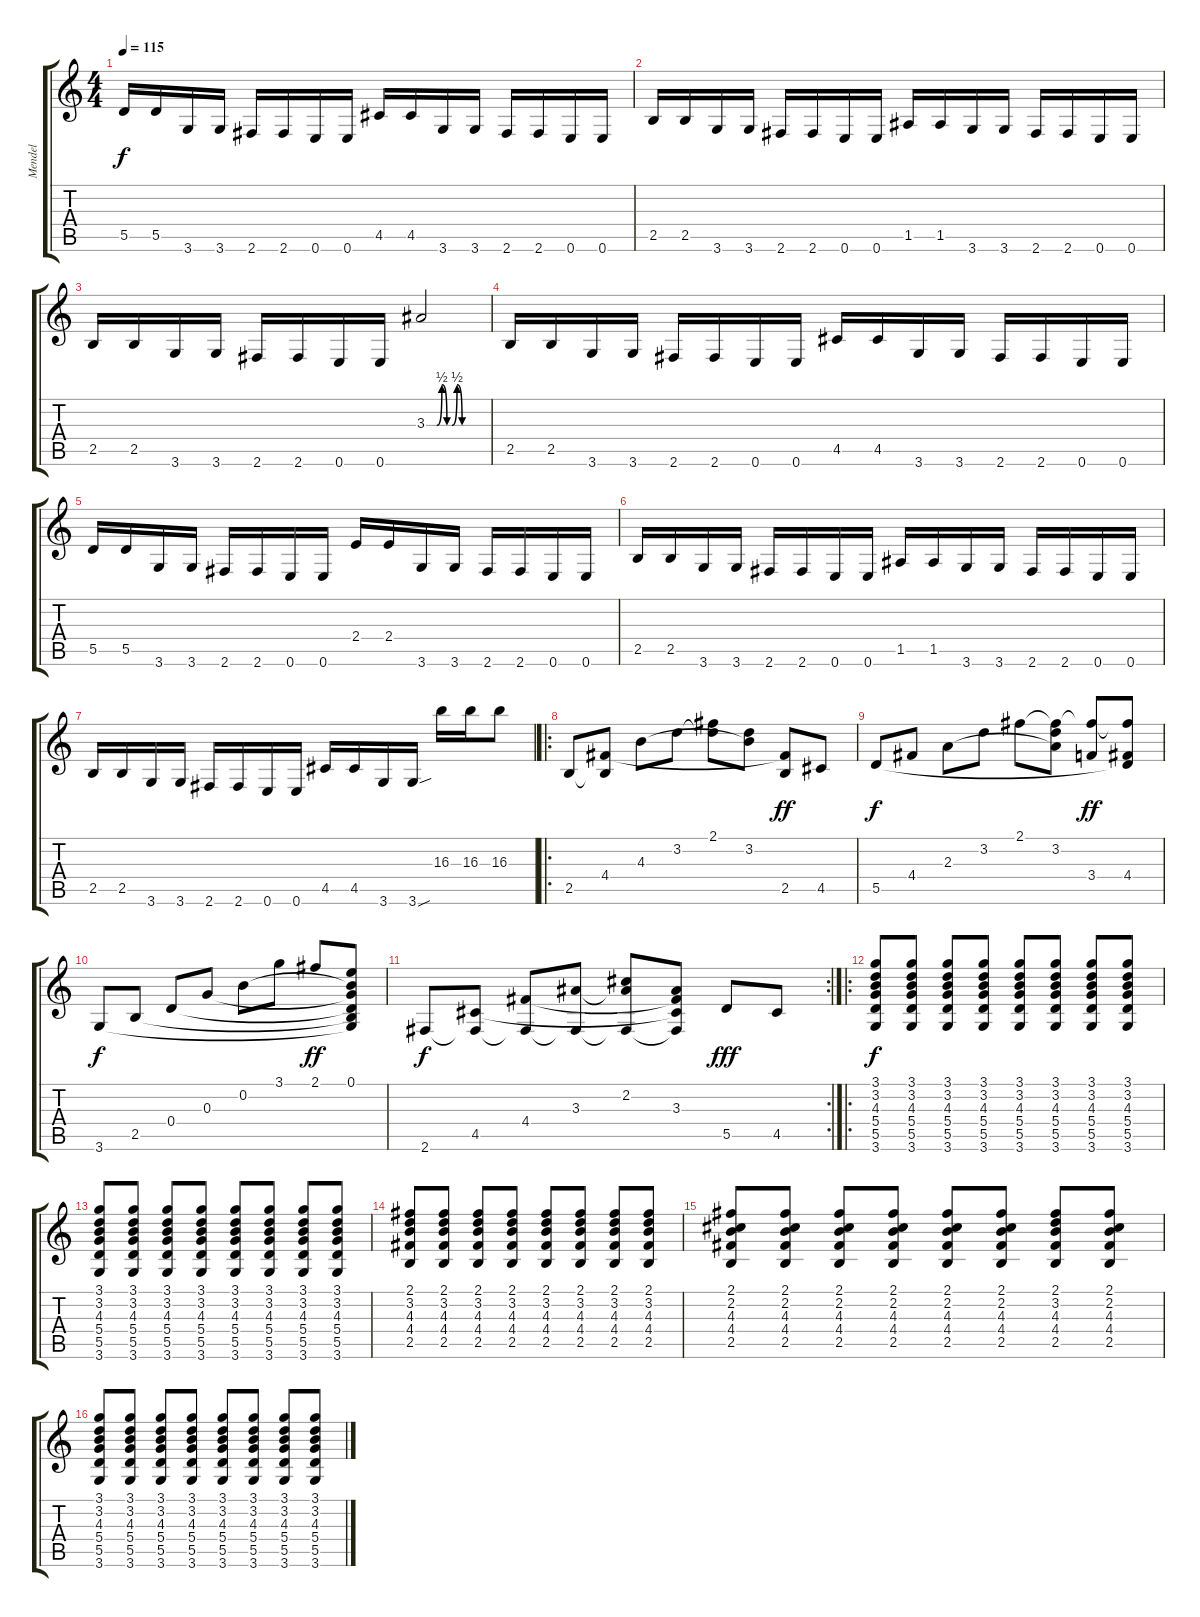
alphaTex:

\track ("Mendel" "Mendel") {instrument distortionguitar}
\staff {score tabs}
\tuning (E4 B3 G3 D3 A2 E2) {hide}
\ts (4 4)
\tempo 115
\clef g2
\ks c
5.5.16{dy f} 5.5.16 3.6.16 3.6.16 2.6.16 2.6.16 0.6.16 0.6.16 4.5.16 4.5.16 3.6.16 3.6.16 2.6.16 2.6.16 0.6.16 0.6.16 |
2.5.16 2.5.16 3.6.16 3.6.16 2.6.16 2.6.16 0.6.16 0.6.16 1.5.16 1.5.16 3.6.16 3.6.16 2.6.16 2.6.16 0.6.16 0.6.16 |
2.5.16 2.5.16 3.6.16 3.6.16 2.6.16 2.6.16 0.6.16 0.6.16 3.3{be (custom 0 0 10 0 15 2 20 0 25 0 30 2 35 0 45 0 60 0)}.2 |
2.5.16 2.5.16 3.6.16 3.6.16 2.6.16 2.6.16 0.6.16 0.6.16 4.5.16 4.5.16 3.6.16 3.6.16 2.6.16 2.6.16 0.6.16 0.6.16 |
5.5.16 5.5.16 3.6.16 3.6.16 2.6.16 2.6.16 0.6.16 0.6.16 2.4.16 2.4.16 3.6.16 3.6.16 2.6.16 2.6.16 0.6.16 0.6.16 |
2.5.16 2.5.16 3.6.16 3.6.16 2.6.16 2.6.16 0.6.16 0.6.16 1.5.16 1.5.16 3.6.16 3.6.16 2.6.16 2.6.16 0.6.16 0.6.16 |
2.5.16 2.5.16 3.6.16 3.6.16 2.6.16 2.6.16 0.6.16 0.6.16 4.5.16 4.5.16 3.6.16 3.6{sou}.16 16.3.16 16.3.16 16.3.8 |
\ro
2.5.8 (4.4 2.5{t}).8 4.3.8 3.2.8 (2.1 3.2{t}).8 (3.2 4.3{t}).8 (4.4{t} 2.5).8{dy ff} 4.5.8 |
5.5.8{dy f} 4.4.8 2.3.8 3.2.8 2.1.8 (2.1{t} 3.2 2.3{t}).8 (2.1{t} 3.4).8{dy ff} (2.1{t} 4.4 5.5{t}).8 |
3.6.8{dy f} 2.5.8 0.4.8 0.3.8 0.2.8 3.1.8 2.1.8{dy ff} (0.1 0.2{t} 0.3{t} 0.4{t} 2.5{t} 3.6{t}).8 |
\rc 2
2.6.8{dy f} (4.5 2.6{t}).8 (4.4 2.6{t}).8 (3.3 2.6{t}).8 (2.2 3.3{t} 2.6{t}).8 (3.3 4.4{t} 4.5{t} 2.6{t}).8 5.5.8{dy fff} 4.5.8 |
\ro
(3.1 3.2 4.3 5.4 5.5 3.6).8{dy f} (3.1 3.2 4.3 5.4 5.5 3.6).8 (3.1 3.2 4.3 5.4 5.5 3.6).8 (3.1 3.2 4.3 5.4 5.5 3.6).8 (3.1 3.2 4.3 5.4 5.5 3.6).8 (3.1 3.2 4.3 5.4 5.5 3.6).8 (3.1 3.2 4.3 5.4 5.5 3.6).8 (3.1 3.2 4.3 5.4 5.5 3.6).8 |
(3.1 3.2 4.3 5.4 5.5 3.6).8 (3.1 3.2 4.3 5.4 5.5 3.6).8 (3.1 3.2 4.3 5.4 5.5 3.6).8 (3.1 3.2 4.3 5.4 5.5 3.6).8 (3.1 3.2 4.3 5.4 5.5 3.6).8 (3.1 3.2 4.3 5.4 5.5 3.6).8 (3.1 3.2 4.3 5.4 5.5 3.6).8 (3.1 3.2 4.3 5.4 5.5 3.6).8 |
(2.1 3.2 4.3 4.4 2.5).8 (2.1 3.2 4.3 4.4 2.5).8 (2.1 3.2 4.3 4.4 2.5).8 (2.1 3.2 4.3 4.4 2.5).8 (2.1 3.2 4.3 4.4 2.5).8 (2.1 3.2 4.3 4.4 2.5).8 (2.1 3.2 4.3 4.4 2.5).8 (2.1 3.2 4.3 4.4 2.5).8 |
(2.1 2.2 4.3 4.4 2.5).8 (2.1 2.2 4.3 4.4 2.5).8 (2.1 2.2 4.3 4.4 2.5).8 (2.1 2.2 4.3 4.4 2.5).8 (2.1 2.2 4.3 4.4 2.5).8 (2.1 2.2 4.3 4.4 2.5).8 (2.1 3.2 4.3 4.4 2.5).8 (2.1 2.2 4.3 4.4 2.5).8 |
(3.1 3.2 4.3 5.4 5.5 3.6).8 (3.1 3.2 4.3 5.4 5.5 3.6).8 (3.1 3.2 4.3 5.4 5.5 3.6).8 (3.1 3.2 4.3 5.4 5.5 3.6).8 (3.1 3.2 4.3 5.4 5.5 3.6).8 (3.1 3.2 4.3 5.4 5.5 3.6).8 (3.1 3.2 4.3 5.4 5.5 3.6).8 (3.1 3.2 4.3 5.4 5.5 3.6).8
